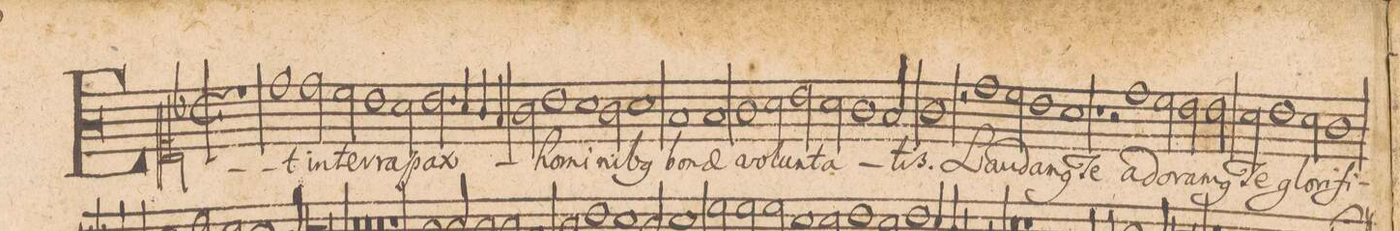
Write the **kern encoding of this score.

**kern	**text
*I"CANTVS.	*
*clefC1	*
*k[b-]	*
*met(C|)	*
*M2/1	*
1rdd	.
1dd	Et
*2\right	*
=2-	=2-
2dd\	in
2cc\	ter-
1b-	.
=3-	=3-
2a\	-ra
2.b-\	pax
4a/	.
4g/	.
4f/	.
=4-	=4-
2g\	.
1b-	ho-
1a	-mi-
=5-	=5-
2g\	-ni-
1a	-b(us)
=6-	=6-
1f	bo-
1f	-nae
=7-	=7-
1g	vo-
2a\	-lun-
2b-\	.
=8-	=8-
2a\	-ta-
1g	.
2f/	.
=9-	=9-
1g	-tis.
2rb	.
1dd	Lau-
=10-	=10-
2cc\	-da-
1b-	-m(us)
=11-	=11-
1a	Te
1r	.
=12-	=12-
2r	.
1dd	a-
2cc\	-do-
=13-	=13-
2b-\	-ra-
2b-\	-m(us)
2a\	Te
1b-	glo-
=14-	=14-
2a\	-ri-
1g	-fi-
=15-	=15-
*-	*-
